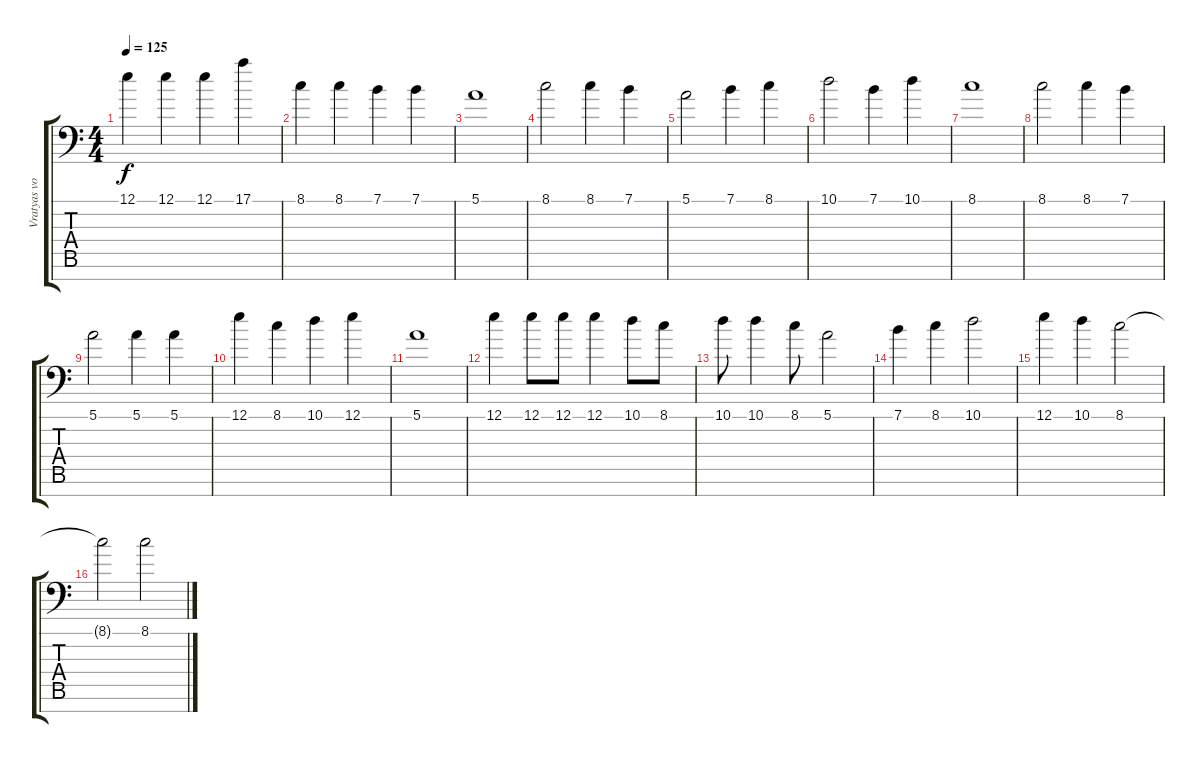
\track ("Vratyas voice" "Vratyas vo") {instrument accordion}
\staff {score tabs}
\tuning (E4 B3 G3 D3 A2 E2 C-1) {hide}
\ts (4 4)
\tempo 125
\clef f4
\ks c
12.1.4{dy f} 12.1.4 12.1.4 17.1.4 |
8.1.4 8.1.4 7.1.4 7.1.4 |
5.1.1 |
8.1.2 8.1.4 7.1.4 |
5.1.2 7.1.4 8.1.4 |
10.1.2 7.1.4 10.1.4 |
8.1.1 |
8.1.2 8.1.4 7.1.4 |
5.1.2 5.1.4 5.1.4 |
12.1.4 8.1.4 10.1.4 12.1.4 |
5.1.1 |
12.1.4 12.1.8 12.1.8 12.1.4 10.1.8 8.1.8 |
10.1.8 10.1.4 8.1.8 5.1.2 |
7.1.4 8.1.4 10.1.2 |
12.1.4 10.1.4 8.1.2 |
8.1{t}.2 8.1.2
